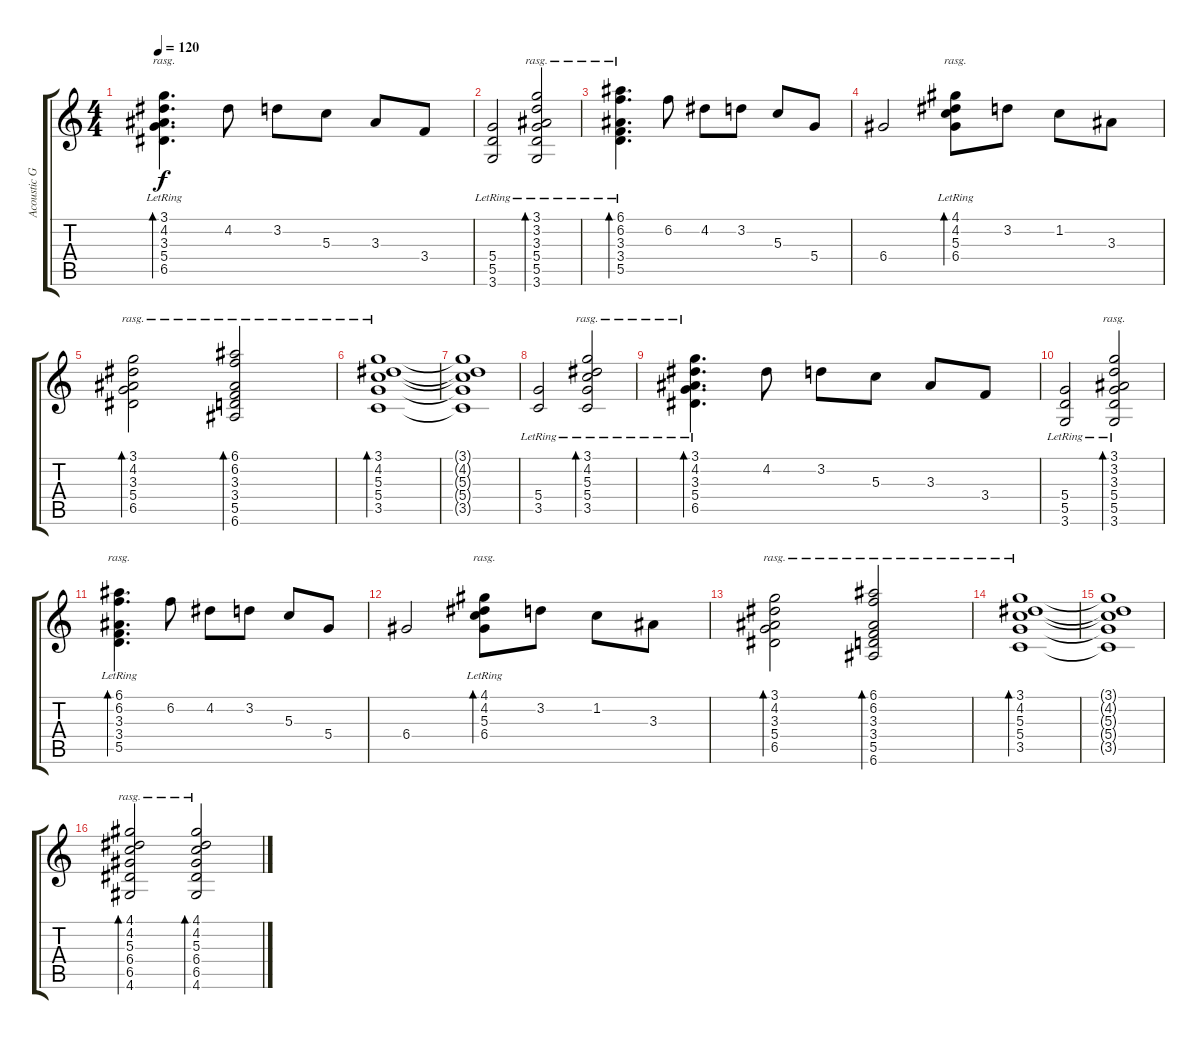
\track ("Acoustic Guitar" "Acoustic G") {instrument acousticguitarsteel}
\staff {score tabs}
\tuning (E4 B3 G3 D3 A2 E2) {hide}
\ts (4 4)
\tempo 120
\clef g2
\ks c
(3.1{lr} 4.2{lr} 3.3{lr} 5.4{lr} 6.5{lr}).4{d bd 120 rasg ii dy f} 4.2.8 3.2.8 5.3.8 3.3.8 3.4.8 |
(5.4{lr} 5.5{lr} 3.6{lr}).2 (3.1{lr} 3.2{lr} 3.3{lr} 5.4{lr} 5.5{lr} 3.6{lr}).2{bd 120 rasg ii} |
(6.1{lr} 6.2{lr} 3.3{lr} 3.4{lr} 5.5{lr}).4{d bd 120 rasg ii} 6.2.8 4.2.8 3.2.8 5.3.8 5.4.8 |
6.4.2 (4.1{lr} 4.2{lr} 5.3{lr} 6.4).8{bd 120 rasg ii} 3.2.8 1.2.8 3.3.8 |
(3.1 4.2 3.3 5.4 6.5).2{bd 120 rasg ii} (6.1 6.2 3.3 3.4 5.5 6.6).2{bd 120 rasg ii} |
(3.1 4.2 5.3 5.4 3.5).1{bd 120 rasg ii} |
(3.1{t} 4.2{t} 5.3{t} 5.4{t} 3.5{t}).1 |
(5.4{lr} 3.5{lr}).2 (3.1{lr} 4.2{lr} 5.3{lr} 5.4{lr} 3.5{lr}).2{bd 120 rasg ii} |
(3.1{lr} 4.2{lr} 3.3{lr} 5.4{lr} 6.5{lr}).4{d bd 120 rasg ii} 4.2.8 3.2.8 5.3.8 3.3.8 3.4.8 |
(5.4{lr} 5.5{lr} 3.6{lr}).2 (3.1{lr} 3.2{lr} 3.3{lr} 5.4{lr} 5.5{lr} 3.6{lr}).2{bd 120 rasg ii} |
(6.1{lr} 6.2{lr} 3.3{lr} 3.4{lr} 5.5{lr}).4{d bd 120 rasg ii} 6.2.8 4.2.8 3.2.8 5.3.8 5.4.8 |
6.4.2 (4.1{lr} 4.2{lr} 5.3{lr} 6.4).8{bd 120 rasg ii} 3.2.8 1.2.8 3.3.8 |
(3.1 4.2 3.3 5.4 6.5).2{bd 120 rasg ii} (6.1 6.2 3.3 3.4 5.5 6.6).2{bd 120 rasg ii} |
(3.1 4.2 5.3 5.4 3.5).1{bd 120 rasg ii} |
(3.1{t} 4.2{t} 5.3{t} 5.4{t} 3.5{t}).1 |
(4.1 4.2 5.3 6.4 6.5 4.6).2{bd 120 rasg ii} (4.1 4.2 5.3 6.4 6.5 4.6).2{bd 120 rasg ii}
